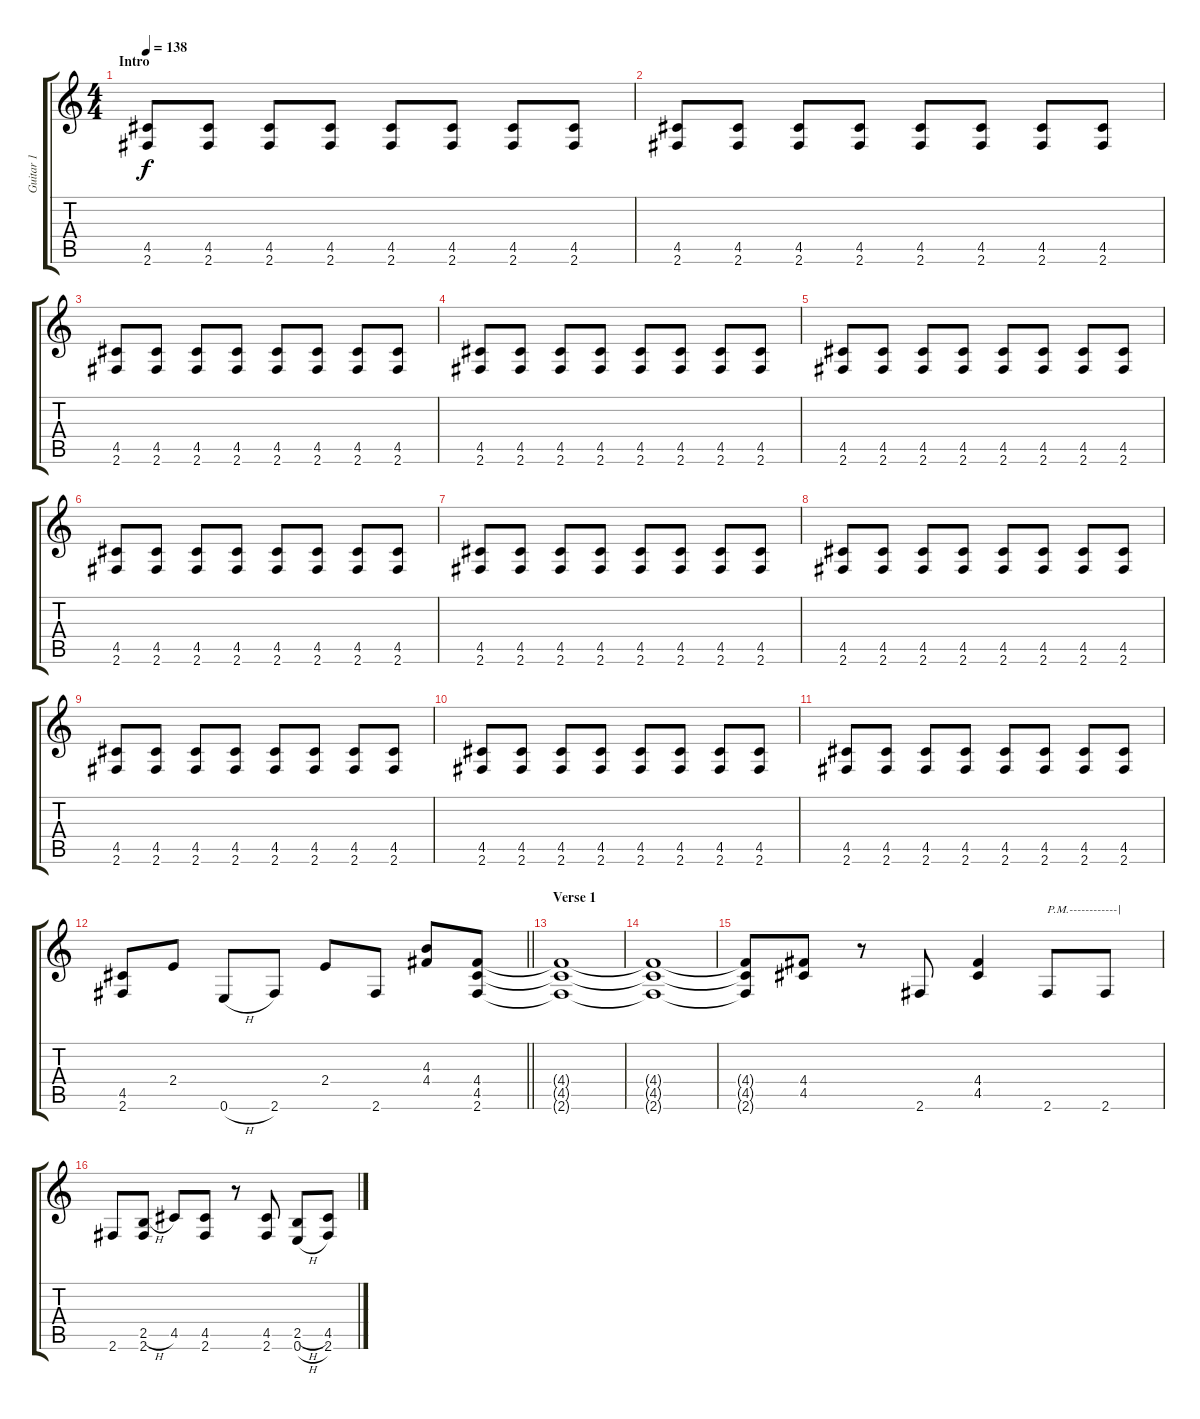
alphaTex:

\track ("Guitar 1" "Guitar 1") {instrument overdrivenguitar}
\staff {score tabs}
\tuning (E4 B3 G3 D3 A2 E2) {hide}
\ts (4 4)
\section ("" "Intro")
\tempo 138
\clef g2
\ks c
(4.5 2.6).8{dy f instrument overdrivenguitar} (4.5 2.6).8 (4.5 2.6).8 (4.5 2.6).8 (4.5 2.6).8 (4.5 2.6).8 (4.5 2.6).8 (4.5 2.6).8 |
(4.5 2.6).8 (4.5 2.6).8 (4.5 2.6).8 (4.5 2.6).8 (4.5 2.6).8 (4.5 2.6).8 (4.5 2.6).8 (4.5 2.6).8 |
(4.5 2.6).8 (4.5 2.6).8 (4.5 2.6).8 (4.5 2.6).8 (4.5 2.6).8 (4.5 2.6).8 (4.5 2.6).8 (4.5 2.6).8 |
(4.5 2.6).8 (4.5 2.6).8 (4.5 2.6).8 (4.5 2.6).8 (4.5 2.6).8 (4.5 2.6).8 (4.5 2.6).8 (4.5 2.6).8 |
(4.5 2.6).8 (4.5 2.6).8 (4.5 2.6).8 (4.5 2.6).8 (4.5 2.6).8 (4.5 2.6).8 (4.5 2.6).8 (4.5 2.6).8 |
(4.5 2.6).8 (4.5 2.6).8 (4.5 2.6).8 (4.5 2.6).8 (4.5 2.6).8 (4.5 2.6).8 (4.5 2.6).8 (4.5 2.6).8 |
(4.5 2.6).8 (4.5 2.6).8 (4.5 2.6).8 (4.5 2.6).8 (4.5 2.6).8 (4.5 2.6).8 (4.5 2.6).8 (4.5 2.6).8 |
(4.5 2.6).8 (4.5 2.6).8 (4.5 2.6).8 (4.5 2.6).8 (4.5 2.6).8 (4.5 2.6).8 (4.5 2.6).8 (4.5 2.6).8 |
(4.5 2.6).8 (4.5 2.6).8 (4.5 2.6).8 (4.5 2.6).8 (4.5 2.6).8 (4.5 2.6).8 (4.5 2.6).8 (4.5 2.6).8 |
(4.5 2.6).8 (4.5 2.6).8 (4.5 2.6).8 (4.5 2.6).8 (4.5 2.6).8 (4.5 2.6).8 (4.5 2.6).8 (4.5 2.6).8 |
(4.5 2.6).8 (4.5 2.6).8 (4.5 2.6).8 (4.5 2.6).8 (4.5 2.6).8 (4.5 2.6).8 (4.5 2.6).8 (4.5 2.6).8 |
\barLineRight lightlight
(4.5 2.6).8 2.4.8 0.6{h}.8 2.6.8 2.4.8 2.6.8 (4.3 4.4).8 (4.4 4.5 2.6).8 |
\section ("" "Verse 1")
(4.4{t} 4.5{t} 2.6{t}).1 |
(4.4{t} 4.5{t} 2.6{t}).1 |
(4.4{t} 4.5{t} 2.6{t}).8 (4.4 4.5).8 r.8 2.6.8 (4.4 4.5).4 2.6.8{txt "P.M.------------|"} 2.6.8 |
2.6.8 (2.5{h} 2.6).8 4.5.8 (4.5 2.6).8 r.8 (4.5 2.6).8 (2.5{h} 0.6{h}).8 (4.5 2.6).8
